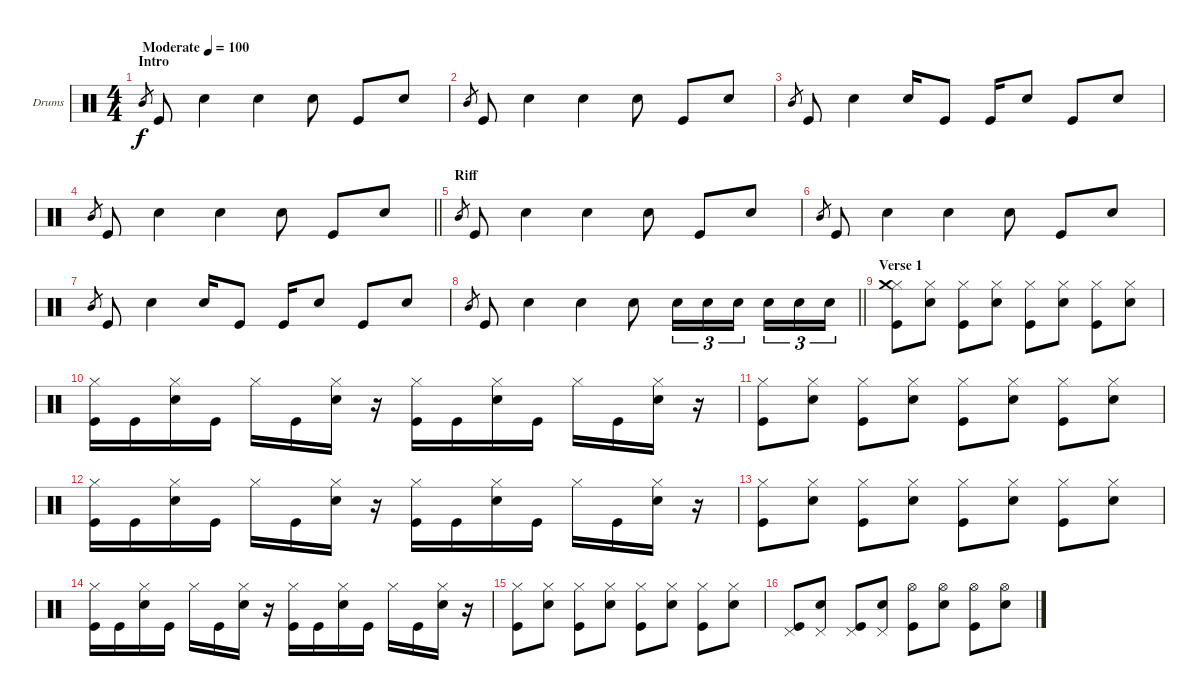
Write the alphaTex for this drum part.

\bracketExtendMode groupsimilarinstruments
\firstSystemTrackNameOrientation horizontal
\otherSystemsTrackNameOrientation horizontal
\track ("Fabrizio" "Drums") {instrument percussion}
\staff {score}
\articulation defaults
\ts (4 4)
\beaming (8 2 2 2 2)
\section ("" "Intro")
\tempo (100 "Moderate")
\clef neutral
\scale
0.474178
\ks c "Mid Tom (hit)".8{gr dy f} "Kick (hit)".8 "Snare (hit) 2".4 "Snare (hit) 2".4 "Snare (hit) 2".8 "Kick (hit)".8 "Snare (hit) 2".8
|
\scale
0.262911 "Mid Tom (hit)".8{gr} "Kick (hit)".8 "Snare (hit) 2".4 "Snare (hit) 2".4 "Snare (hit) 2".8 "Kick (hit)".8 "Snare (hit) 2".8 |
\scale
0.262911 "Mid Tom (hit)".8{gr} "Kick (hit)".8 "Snare (hit) 2".4 "Snare (hit) 2".16 "Kick (hit)".8 "Kick (hit)".16 "Snare (hit) 2".8 "Kick (hit)".8 "Snare (hit) 2".8 |
\scale
0.333333
\barLineRight lightlight "Mid Tom (hit)".8{gr} "Kick (hit)".8 "Snare (hit) 2".4 "Snare (hit) 2".4 "Snare (hit) 2".8 "Kick (hit)".8 "Snare (hit) 2".8
|
\section ("" "Riff")
\scale
0.333333 "Mid Tom (hit)".8{gr} "Kick (hit)".8 "Snare (hit) 2".4 "Snare (hit) 2".4 "Snare (hit) 2".8 "Kick (hit)".8 "Snare (hit) 2".8 |
\scale
0.333333 "Mid Tom (hit)".8{gr} "Kick (hit)".8 "Snare (hit) 2".4 "Snare (hit) 2".4 "Snare (hit) 2".8 "Kick (hit)".8 "Snare (hit) 2".8 |
\scale
0.333333 "Mid Tom (hit)".8{gr} "Kick (hit)".8 "Snare (hit) 2".4 "Snare (hit) 2".16 "Kick (hit)".8 "Kick (hit)".16 "Snare (hit) 2".8 "Kick (hit)".8 "Snare (hit) 2".8 |
\scale
0.333333
\barLineRight lightlight "Mid Tom (hit)".8{gr} "Kick (hit)".8 "Snare (hit) 2".4 "Snare (hit) 2".4 "Snare (hit) 2".8 "Snare (hit) 2".16{tu (3 2)} "Snare (hit) 2".16{tu (3 2)} "Snare (hit) 2".16{tu (3 2)} "Snare (hit) 2".16{tu (3 2)} "Snare (hit) 2".16{tu (3 2)} "Snare (hit) 2".16{tu (3 2)}
|
\section ("" "Verse 1")
\scale
0.333333 ("Hi-Hat (closed)" "Kick (hit)" "Crash medium (hit)").8 ("Hi-Hat (closed)" "Snare (hit) 2").8 ("Hi-Hat (closed)" "Kick (hit)").8 ("Hi-Hat (closed)" "Snare (hit) 2").8 ("Hi-Hat (closed)" "Kick (hit)").8 ("Hi-Hat (closed)" "Snare (hit) 2").8 ("Hi-Hat (closed)" "Kick (hit)").8 ("Hi-Hat (closed)" "Snare (hit) 2").8 |
\scale
0.333333 ("Hi-Hat (closed)" "Kick (hit)").16 "Kick (hit)".16 ("Hi-Hat (closed)" "Snare (hit) 2").16 "Kick (hit)".16 "Hi-Hat (closed)".16 "Kick (hit)".16 ("Hi-Hat (closed)" "Snare (hit) 2").16 r.16 ("Hi-Hat (closed)" "Kick (hit)").16 "Kick (hit)".16 ("Hi-Hat (closed)" "Snare (hit) 2").16 "Kick (hit)".16 "Hi-Hat (closed)".16 "Kick (hit)".16 ("Hi-Hat (closed)" "Snare (hit) 2").16 r.16 |
\scale
0.333333 ("Hi-Hat (closed)" "Kick (hit)").8 ("Hi-Hat (closed)" "Snare (hit) 2").8 ("Hi-Hat (closed)" "Kick (hit)").8 ("Hi-Hat (closed)" "Snare (hit) 2").8 ("Hi-Hat (closed)" "Kick (hit)").8 ("Hi-Hat (closed)" "Snare (hit) 2").8 ("Hi-Hat (closed)" "Kick (hit)").8 ("Hi-Hat (closed)" "Snare (hit) 2").8 |
\scale
0.333333 ("Hi-Hat (closed)" "Kick (hit)").16 "Kick (hit)".16 ("Hi-Hat (closed)" "Snare (hit) 2").16 "Kick (hit)".16 "Hi-Hat (closed)".16 "Kick (hit)".16 ("Hi-Hat (closed)" "Snare (hit) 2").16 r.16 ("Hi-Hat (closed)" "Kick (hit)").16 "Kick (hit)".16 ("Hi-Hat (closed)" "Snare (hit) 2").16 "Kick (hit)".16 "Hi-Hat (closed)".16 "Kick (hit)".16 ("Hi-Hat (closed)" "Snare (hit) 2").16 r.16 |
\scale
0.333333 ("Hi-Hat (closed)" "Kick (hit)").8 ("Hi-Hat (closed)" "Snare (hit) 2").8 ("Hi-Hat (closed)" "Kick (hit)").8 ("Hi-Hat (closed)" "Snare (hit) 2").8 ("Hi-Hat (closed)" "Kick (hit)").8 ("Hi-Hat (closed)" "Snare (hit) 2").8 ("Hi-Hat (closed)" "Kick (hit)").8 ("Hi-Hat (closed)" "Snare (hit) 2").8 |
\scale
0.333333 ("Hi-Hat (closed)" "Kick (hit)").16 "Kick (hit)".16 ("Hi-Hat (closed)" "Snare (hit) 2").16 "Kick (hit)".16 "Hi-Hat (closed)".16 "Kick (hit)".16 ("Hi-Hat (closed)" "Snare (hit) 2").16 r.16 ("Hi-Hat (closed)" "Kick (hit)").16 "Kick (hit)".16 ("Hi-Hat (closed)" "Snare (hit) 2").16 "Kick (hit)".16 "Hi-Hat (closed)".16 "Kick (hit)".16 ("Hi-Hat (closed)" "Snare (hit) 2").16 r.16 |
\scale
0.333333 ("Hi-Hat (closed)" "Kick (hit)").8 ("Hi-Hat (closed)" "Snare (hit) 2").8 ("Hi-Hat (closed)" "Kick (hit)").8 ("Hi-Hat (closed)" "Snare (hit) 2").8 ("Hi-Hat (closed)" "Kick (hit)").8 ("Hi-Hat (closed)" "Snare (hit) 2").8 ("Hi-Hat (closed)" "Kick (hit)").8 ("Hi-Hat (closed)" "Snare (hit) 2").8 |
\scale
0.333333 ("Pedal Hi-Hat (hit)" "Kick (hit)").8 ("Pedal Hi-Hat (hit)" "Snare (hit) 2").8 ("Pedal Hi-Hat (hit)" "Kick (hit)").8 ("Pedal Hi-Hat (hit)" "Snare (hit) 2").8 ("Hi-Hat (open)" "Kick (hit)").8 ("Hi-Hat (open)" "Snare (hit) 2").8 ("Hi-Hat (open)" "Kick (hit)").8 ("Hi-Hat (open)" "Snare (hit) 2").8
